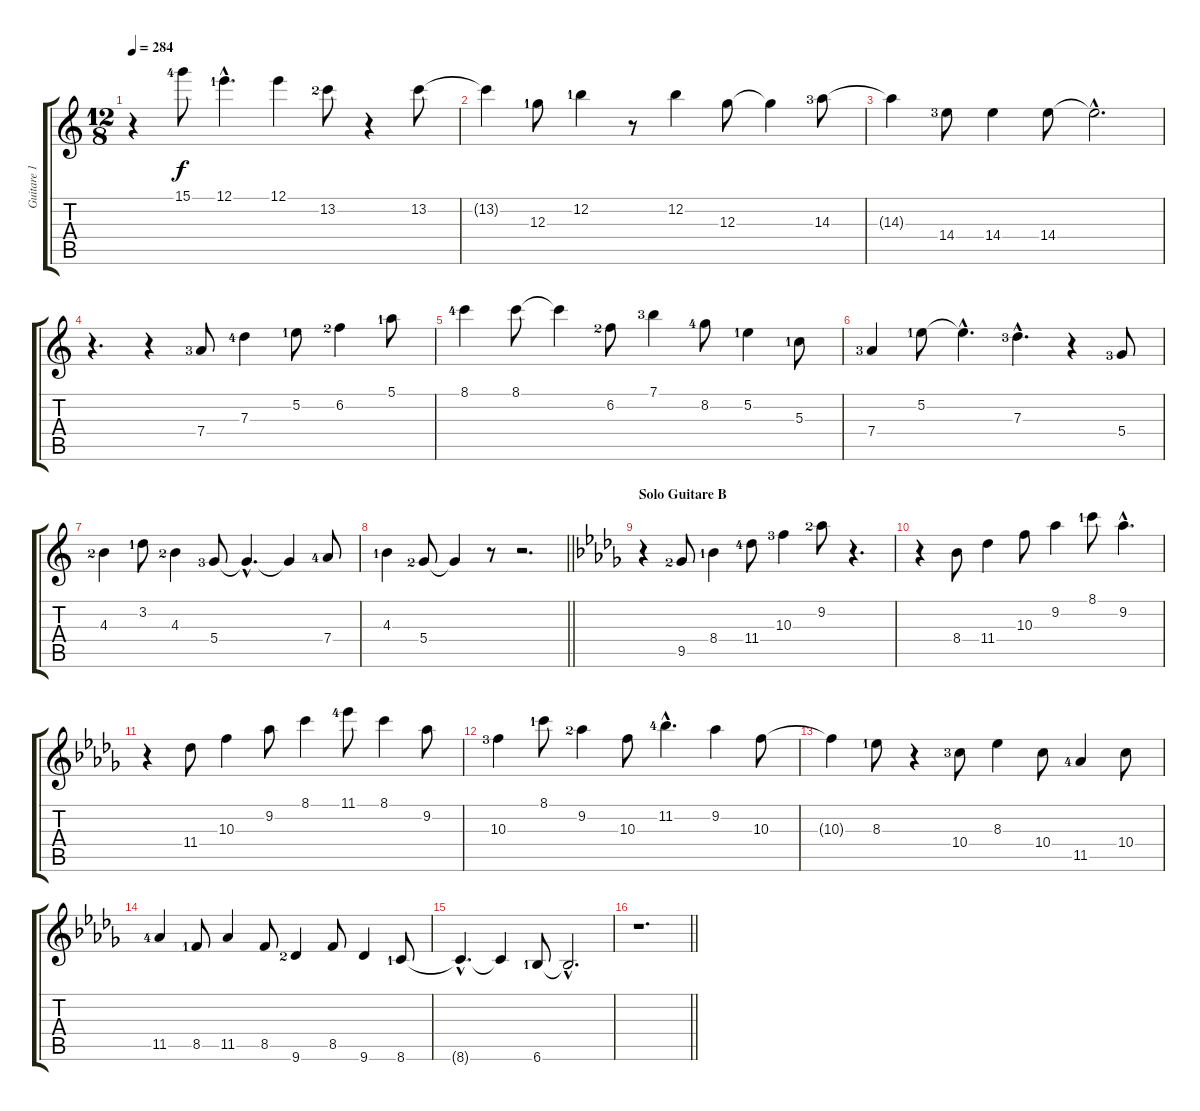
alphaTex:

\track ("Guitare 1" "Guitare 1") {instrument electricguitarjazz}
\staff {score tabs}
\tuning (E4 B3 G3 D3 A2 E2) {hide}
\ts (12 8)
\tempo 284
\clef g2
\ks c
r.4{dy f} 15.1{lf 5}.8 12.1{hac lf 2}.4{d} 12.1.4 13.2{lf 3}.8 r.4 13.2.8 |
13.2{t}.4 12.3{lf 2}.8 12.2{lf 2}.4 r.8 12.2.4 12.3.8 12.3{t}.4 14.3{lf 4}.8 |
14.3{t}.4 14.4{lf 4}.8 14.4.4 14.4.8 14.4{hac t}.2{d} |
r.4{d} r.4 7.4{lf 4}.8 7.3{lf 5}.4 5.2{lf 2}.8 6.2{lf 3}.4 5.1{lf 2}.8 |
8.1{lf 5}.4 8.1.8 8.1{t}.4 6.2{lf 3}.8 7.1{lf 4}.4 8.2{lf 5}.8 5.2{lf 2}.4 5.3{lf 2}.8 |
7.4{lf 4}.4 5.2{lf 2}.8 5.2{hac t}.4{d} 7.3{hac lf 4}.4{d} r.4 5.4{lf 4}.8 |
4.3{lf 3}.4 3.2{lf 2}.8 4.3{lf 3}.4 5.4{lf 4}.8 5.4{hac t}.4{d} 5.4{t}.4 7.4{lf 5}.8 |
\barLineRight lightlight
4.3{lf 2}.4 5.4{lf 3}.8 5.4{t}.4 r.8 r.2{d} |
\section ("" "Solo Guitare B")
\ks db
r.4{volume 13 balance 8 instrument electricguitarjazz} 9.5{lf 3}.8 8.4{lf 2}.4 11.4{lf 5}.8 10.3{lf 4}.4 9.2{lf 3}.8 r.4{d} |
r.4 8.4.8 11.4.4 10.3.8 9.2.4 8.1{lf 2}.8 9.2{hac}.4{d} |
r.4 11.4.8 10.3.4 9.2.8 8.1.4 11.1{lf 5}.8 8.1.4 9.2.8 |
10.3{lf 4}.4 8.1{lf 2}.8 9.2{lf 3}.4 10.3.8 11.2{hac lf 5}.4{d} 9.2.4 10.3.8 |
10.3{t}.4 8.3{lf 2}.8 r.4 10.4{lf 4}.8 8.3.4 10.4.8 11.5{lf 5}.4 10.4.8 |
11.5{lf 5}.4 8.5{lf 2}.8 11.5.4 8.5.8 9.6{lf 3}.4 8.5.8 9.6.4 8.6{lf 2}.8 |
8.6{hac t}.4{d} 8.6{t}.4 6.6{lf 2}.8 6.6{hac t}.2{d} |
\barLineRight lightlight
r.1{d}
